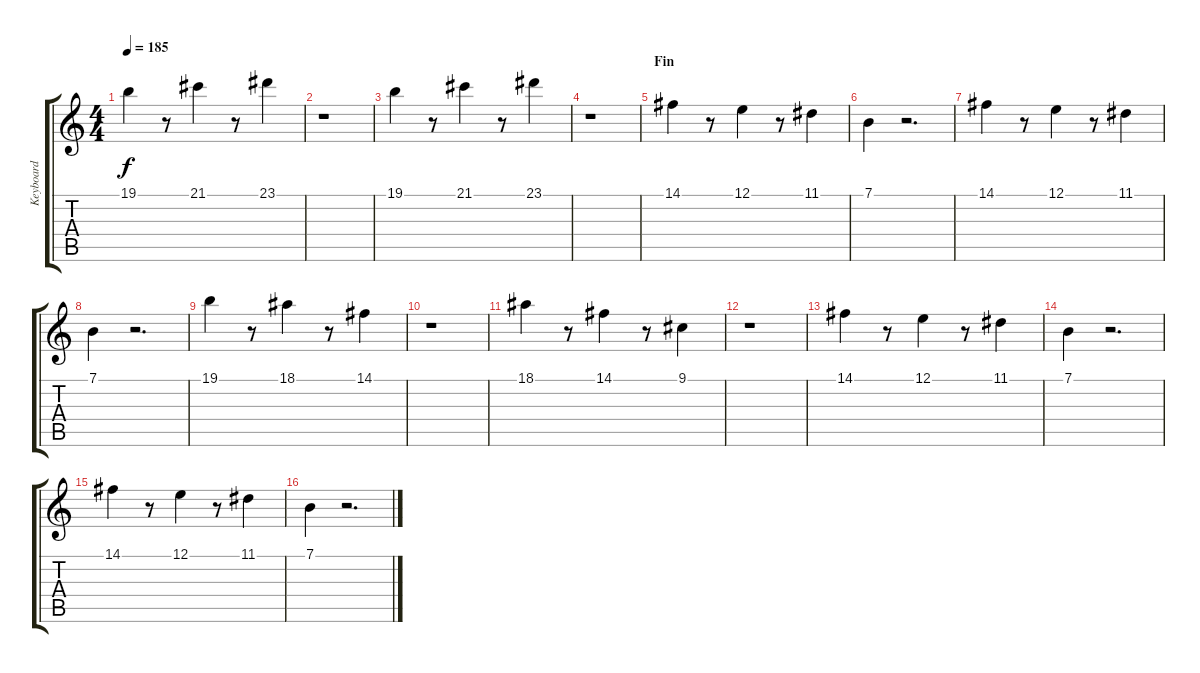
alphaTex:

\track ("Keyboard" "Keyboard") {instrument vibraphone}
\staff {score tabs}
\tuning (E4 B3 G3 D3 A2 E2) {hide}
\ts (4 4)
\tempo 185
\clef g2
\ks c
19.1.4{dy f} r.8 21.1.4 r.8 23.1.4 |
r.1 |
19.1.4 r.8 21.1.4 r.8 23.1.4 |
r.1 |
\section ("" "Fin")
14.1.4 r.8 12.1.4 r.8 11.1.4 |
7.1.4 r.2{d} |
14.1.4 r.8 12.1.4 r.8 11.1.4 |
7.1.4 r.2{d} |
19.1.4 r.8 18.1.4 r.8 14.1.4 |
r.1 |
18.1.4 r.8 14.1.4 r.8 9.1.4 |
r.1 |
14.1.4 r.8 12.1.4 r.8 11.1.4 |
7.1.4 r.2{d} |
14.1.4 r.8 12.1.4 r.8 11.1.4 |
7.1.4 r.2{d}
